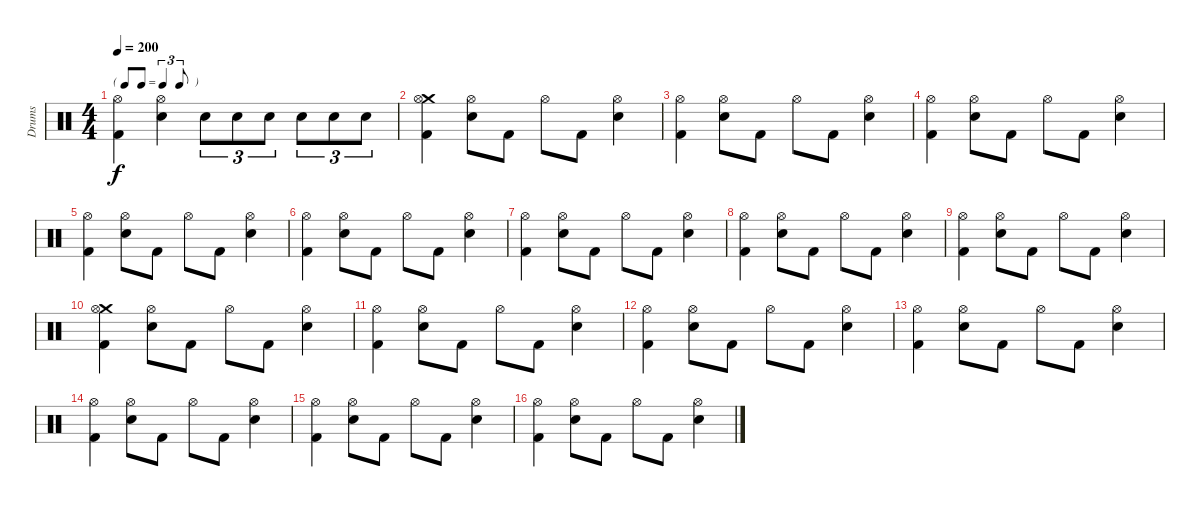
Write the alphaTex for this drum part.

\track ("Drums" "Drums") {instrument percussion}
\staff {score}
\articulation defaults
\ts (4 4)
\tf triplet8th
\tempo 200
\clef neutral
\ks c
("Hi-Hat (open)" "Kick (hit) 2").4{dy f} ("Hi-Hat (open)" "Electric Snare (hit)").4 "Electric Snare (hit)".8{tu (3 2)} "Electric Snare (hit)".8{tu (3 2)} "Electric Snare (hit)".8{tu (3 2)} "Electric Snare (hit)".8{tu (3 2)} "Electric Snare (hit)".8{tu (3 2)} "Electric Snare (hit)".8{tu (3 2)} |
("Crash medium (hit)" "Hi-Hat (open)" "Kick (hit) 2").4 ("Hi-Hat (open)" "Electric Snare (hit)").8 "Kick (hit) 2".8 "Hi-Hat (open)".8 "Kick (hit) 2".8 ("Hi-Hat (open)" "Electric Snare (hit)").4 |
("Hi-Hat (open)" "Kick (hit) 2").4 ("Hi-Hat (open)" "Electric Snare (hit)").8 "Kick (hit) 2".8 "Hi-Hat (open)".8 "Kick (hit) 2".8 ("Hi-Hat (open)" "Electric Snare (hit)").4 |
("Hi-Hat (open)" "Kick (hit) 2").4 ("Hi-Hat (open)" "Electric Snare (hit)").8 "Kick (hit) 2".8 "Hi-Hat (open)".8 "Kick (hit) 2".8 ("Hi-Hat (open)" "Electric Snare (hit)").4 |
("Hi-Hat (open)" "Kick (hit) 2").4 ("Hi-Hat (open)" "Electric Snare (hit)").8 "Kick (hit) 2".8 "Hi-Hat (open)".8 "Kick (hit) 2".8 ("Hi-Hat (open)" "Electric Snare (hit)").4 |
("Hi-Hat (open)" "Kick (hit) 2").4 ("Hi-Hat (open)" "Electric Snare (hit)").8 "Kick (hit) 2".8 "Hi-Hat (open)".8 "Kick (hit) 2".8 ("Hi-Hat (open)" "Electric Snare (hit)").4 |
("Hi-Hat (open)" "Kick (hit) 2").4 ("Hi-Hat (open)" "Electric Snare (hit)").8 "Kick (hit) 2".8 "Hi-Hat (open)".8 "Kick (hit) 2".8 ("Hi-Hat (open)" "Electric Snare (hit)").4 |
("Hi-Hat (open)" "Kick (hit) 2").4 ("Hi-Hat (open)" "Electric Snare (hit)").8 "Kick (hit) 2".8 "Hi-Hat (open)".8 "Kick (hit) 2".8 ("Hi-Hat (open)" "Electric Snare (hit)").4 |
("Hi-Hat (open)" "Kick (hit) 2").4 ("Hi-Hat (open)" "Electric Snare (hit)").8 "Kick (hit) 2".8 "Hi-Hat (open)".8 "Kick (hit) 2".8 ("Hi-Hat (open)" "Electric Snare (hit)").4 |
("Crash medium (hit)" "Hi-Hat (open)" "Kick (hit) 2").4 ("Hi-Hat (open)" "Electric Snare (hit)").8 "Kick (hit) 2".8 "Hi-Hat (open)".8 "Kick (hit) 2".8 ("Hi-Hat (open)" "Electric Snare (hit)").4 |
("Hi-Hat (open)" "Kick (hit) 2").4 ("Hi-Hat (open)" "Electric Snare (hit)").8 "Kick (hit) 2".8 "Hi-Hat (open)".8 "Kick (hit) 2".8 ("Hi-Hat (open)" "Electric Snare (hit)").4 |
("Hi-Hat (open)" "Kick (hit) 2").4 ("Hi-Hat (open)" "Electric Snare (hit)").8 "Kick (hit) 2".8 "Hi-Hat (open)".8 "Kick (hit) 2".8 ("Hi-Hat (open)" "Electric Snare (hit)").4 |
("Hi-Hat (open)" "Kick (hit) 2").4 ("Hi-Hat (open)" "Electric Snare (hit)").8 "Kick (hit) 2".8 "Hi-Hat (open)".8 "Kick (hit) 2".8 ("Hi-Hat (open)" "Electric Snare (hit)").4 |
("Hi-Hat (open)" "Kick (hit) 2").4 ("Hi-Hat (open)" "Electric Snare (hit)").8 "Kick (hit) 2".8 "Hi-Hat (open)".8 "Kick (hit) 2".8 ("Hi-Hat (open)" "Electric Snare (hit)").4 |
("Hi-Hat (open)" "Kick (hit) 2").4 ("Hi-Hat (open)" "Electric Snare (hit)").8 "Kick (hit) 2".8 "Hi-Hat (open)".8 "Kick (hit) 2".8 ("Hi-Hat (open)" "Electric Snare (hit)").4 |
("Hi-Hat (open)" "Kick (hit) 2").4 ("Hi-Hat (open)" "Electric Snare (hit)").8 "Kick (hit) 2".8 "Hi-Hat (open)".8 "Kick (hit) 2".8 ("Hi-Hat (open)" "Electric Snare (hit)").4
